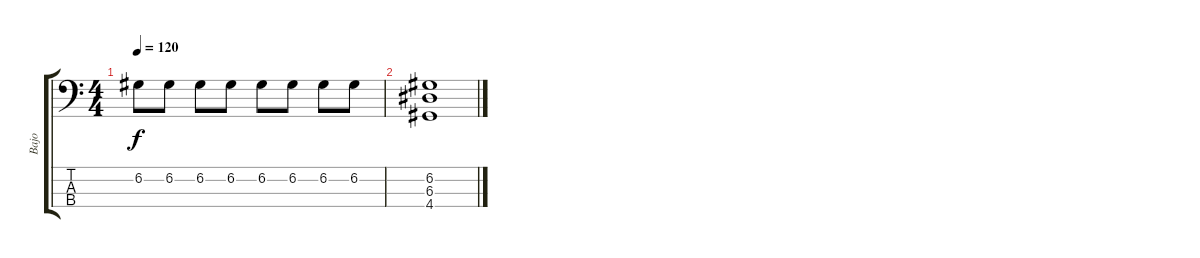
\track ("Bajo" "Bajo") {instrument electricbasspick}
\staff {score tabs}
\tuning (G2 D2 A1 E1) {hide}
\ts (4 4)
\tempo 120
\clef f4
\ks c
6.2.8{dy f} 6.2.8 6.2.8 6.2.8 6.2.8 6.2.8 6.2.8 6.2.8 |
(6.2 6.3 4.4).1
